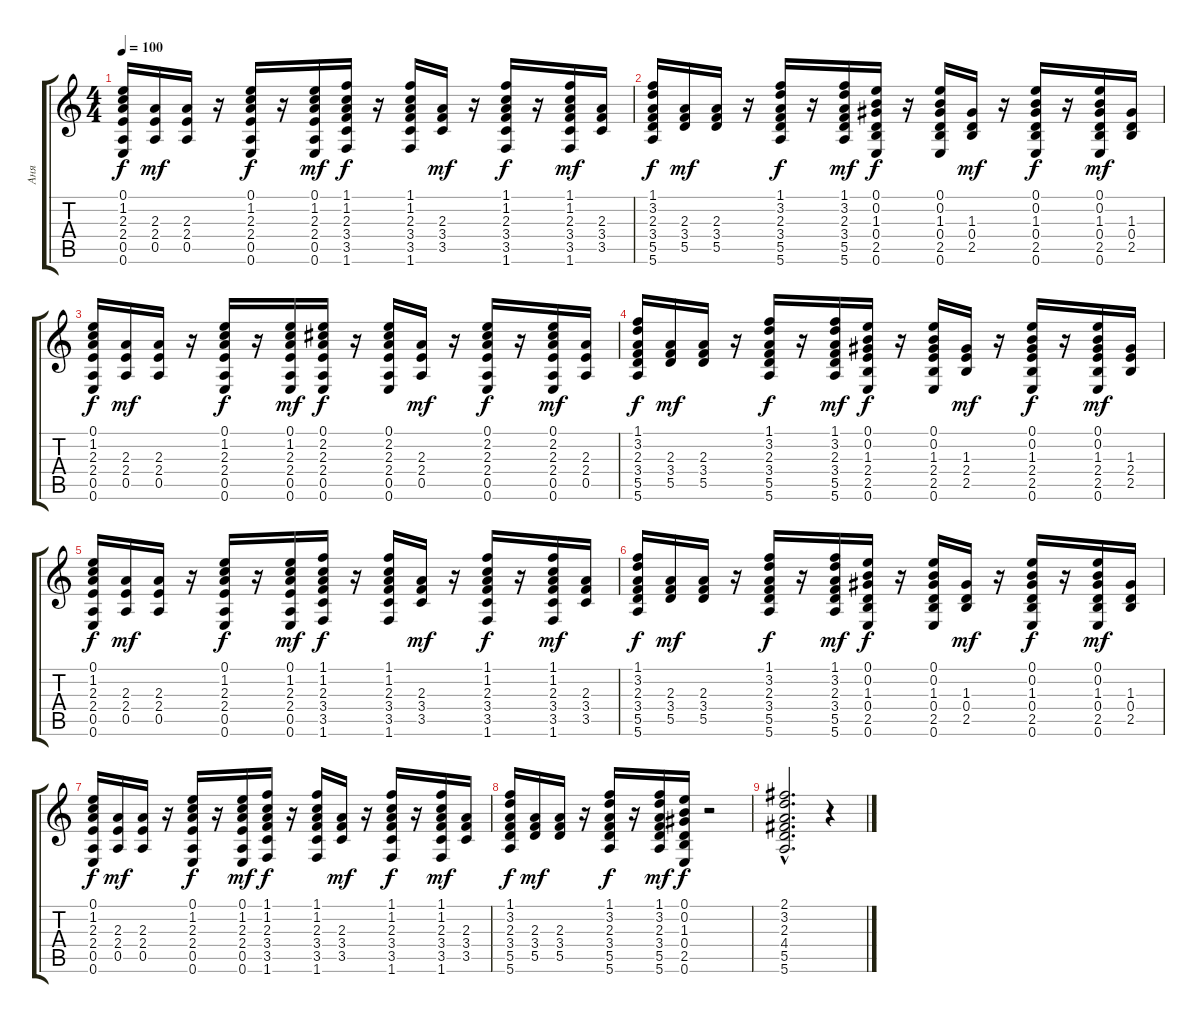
\track ("Аня" "Аня") {instrument acousticguitarsteel}
\staff {score tabs}
\tuning (E4 B3 G3 D3 A2 E2) {hide}
\ts (4 4)
\tempo 100
\clef g2
\ks c
(0.1 1.2 2.3 2.4 0.5 0.6).16{dy f} (2.3 2.4 0.5).16{dy mf} (2.3 2.4 0.5).16 r.16 (0.1 1.2 2.3 2.4 0.5 0.6).16{dy f} r.16 (0.1 1.2 2.3 2.4 0.5 0.6).16{dy mf} (1.1 1.2 2.3 3.4 3.5 1.6).16{dy f} r.16 (1.1 1.2 2.3 3.4 3.5 1.6).16 (2.3 3.4 3.5).16{dy mf} r.16 (1.1 1.2 2.3 3.4 3.5 1.6).16{dy f} r.16 (1.1 1.2 2.3 3.4 3.5 1.6).16{dy mf} (2.3 3.4 3.5).16 |
(1.1 3.2 2.3 3.4 5.5 5.6).16{dy f} (2.3 3.4 5.5).16{dy mf} (2.3 3.4 5.5).16 r.16 (1.1 3.2 2.3 3.4 5.5 5.6).16{dy f} r.16 (1.1 3.2 2.3 3.4 5.5 5.6).16{dy mf} (0.1 0.2 1.3 0.4 2.5 0.6).16{dy f} r.16 (0.1 0.2 1.3 0.4 2.5 0.6).16 (1.3 0.4 2.5).16{dy mf} r.16 (0.1 0.2 1.3 0.4 2.5 0.6).16{dy f} r.16 (0.1 0.2 1.3 0.4 2.5 0.6).16{dy mf} (1.3 0.4 2.5).16 |
(0.1 1.2 2.3 2.4 0.5 0.6).16{dy f} (2.3 2.4 0.5).16{dy mf} (2.3 2.4 0.5).16 r.16 (0.1 1.2 2.3 2.4 0.5 0.6).16{dy f} r.16 (0.1 1.2 2.3 2.4 0.5 0.6).16{dy mf} (0.1 2.2 2.3 2.4 0.5 0.6).16{dy f} r.16 (0.1 2.2 2.3 2.4 0.5 0.6).16 (2.3 2.4 0.5).16{dy mf} r.16 (0.1 2.2 2.3 2.4 0.5 0.6).16{dy f} r.16 (0.1 2.2 2.3 2.4 0.5 0.6).16{dy mf} (2.3 2.4 0.5).16 |
(1.1 3.2 2.3 3.4 5.5 5.6).16{dy f} (2.3 3.4 5.5).16{dy mf} (2.3 3.4 5.5).16 r.16 (1.1 3.2 2.3 3.4 5.5 5.6).16{dy f} r.16 (1.1 3.2 2.3 3.4 5.5 5.6).16{dy mf} (0.1 0.2 1.3 2.4 2.5 0.6).16{dy f} r.16 (0.1 0.2 1.3 2.4 2.5 0.6).16 (1.3 2.4 2.5).16{dy mf} r.16 (0.1 0.2 1.3 2.4 2.5 0.6).16{dy f} r.16 (0.1 0.2 1.3 2.4 2.5 0.6).16{dy mf} (1.3 2.4 2.5).16 |
(0.1 1.2 2.3 2.4 0.5 0.6).16{dy f} (2.3 2.4 0.5).16{dy mf} (2.3 2.4 0.5).16 r.16 (0.1 1.2 2.3 2.4 0.5 0.6).16{dy f} r.16 (0.1 1.2 2.3 2.4 0.5 0.6).16{dy mf} (1.1 1.2 2.3 3.4 3.5 1.6).16{dy f} r.16 (1.1 1.2 2.3 3.4 3.5 1.6).16 (2.3 3.4 3.5).16{dy mf} r.16 (1.1 1.2 2.3 3.4 3.5 1.6).16{dy f} r.16 (1.1 1.2 2.3 3.4 3.5 1.6).16{dy mf} (2.3 3.4 3.5).16 |
(1.1 3.2 2.3 3.4 5.5 5.6).16{dy f} (2.3 3.4 5.5).16{dy mf} (2.3 3.4 5.5).16 r.16 (1.1 3.2 2.3 3.4 5.5 5.6).16{dy f} r.16 (1.1 3.2 2.3 3.4 5.5 5.6).16{dy mf} (0.1 0.2 1.3 0.4 2.5 0.6).16{dy f} r.16 (0.1 0.2 1.3 0.4 2.5 0.6).16 (1.3 0.4 2.5).16{dy mf} r.16 (0.1 0.2 1.3 0.4 2.5 0.6).16{dy f} r.16 (0.1 0.2 1.3 0.4 2.5 0.6).16{dy mf} (1.3 0.4 2.5).16 |
(0.1 1.2 2.3 2.4 0.5 0.6).16{dy f} (2.3 2.4 0.5).16{dy mf} (2.3 2.4 0.5).16 r.16 (0.1 1.2 2.3 2.4 0.5 0.6).16{dy f} r.16 (0.1 1.2 2.3 2.4 0.5 0.6).16{dy mf} (1.1 1.2 2.3 3.4 3.5 1.6).16{dy f} r.16 (1.1 1.2 2.3 3.4 3.5 1.6).16 (2.3 3.4 3.5).16{dy mf} r.16 (1.1 1.2 2.3 3.4 3.5 1.6).16{dy f} r.16 (1.1 1.2 2.3 3.4 3.5 1.6).16{dy mf} (2.3 3.4 3.5).16 |
(1.1 3.2 2.3 3.4 5.5 5.6).16{dy f} (2.3 3.4 5.5).16{dy mf} (2.3 3.4 5.5).16 r.16 (1.1 3.2 2.3 3.4 5.5 5.6).16{dy f} r.16 (1.1 3.2 2.3 3.4 5.5 5.6).16{dy mf} (0.1 0.2 1.3 0.4 2.5 0.6).16{dy f} r.2 |
(2.1{hac} 3.2{hac} 2.3{hac} 4.4{hac} 5.5{hac} 5.6{hac}).2{d} r.4
